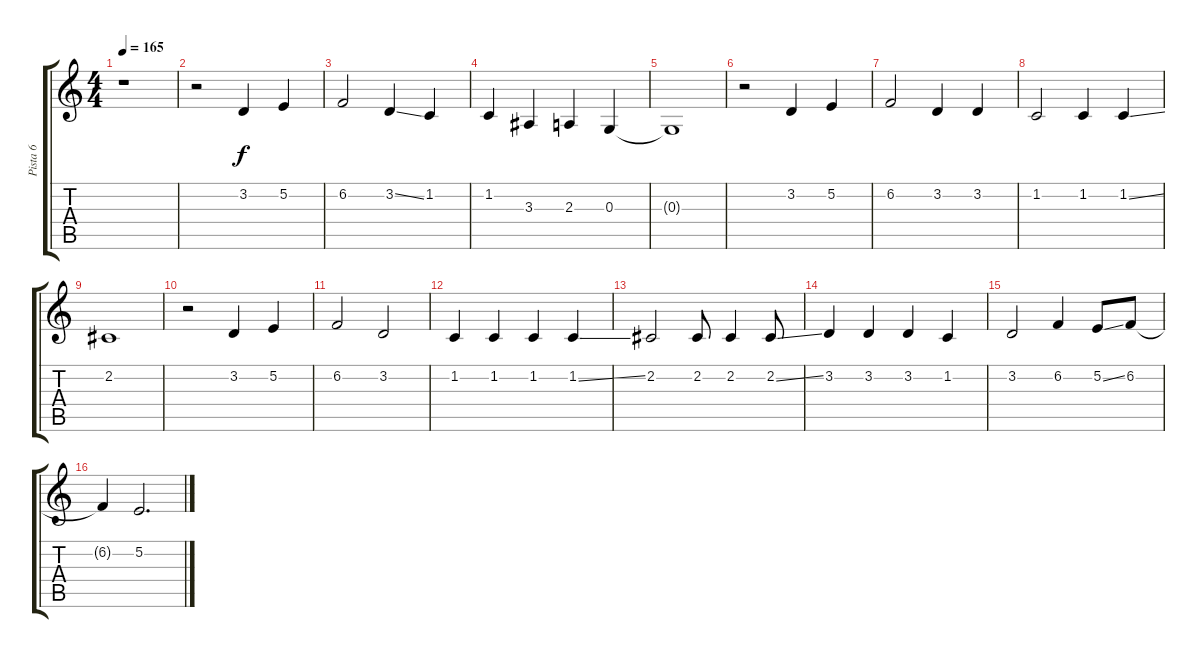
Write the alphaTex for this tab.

\track ("Pista 6" "Pista 6") {instrument electricgrandpiano}
\staff {score tabs}
\tuning (E4 B3 G3 D3 A2 E2) {hide}
\ts (4 4)
\tempo 165
\clef g2
\ks c
r.1{dy f} |
r.2 3.2.4 5.2.4 |
6.2.2 3.2{ss}.4 1.2.4 |
1.2.4 3.3.4 2.3.4 0.3.4 |
0.3{t}.1 |
r.2 3.2.4 5.2.4 |
6.2.2 3.2.4 3.2.4 |
1.2.2 1.2.4 1.2{ss}.4 |
2.2.1 |
r.2 3.2.4 5.2.4 |
6.2.2 3.2.2 |
1.2.4 1.2.4 1.2.4 1.2{ss}.4 |
2.2.2 2.2.8 2.2.4 2.2{ss}.8 |
3.2.4 3.2.4 3.2.4 1.2.4 |
3.2.2 6.2.4 5.2{ss}.8 6.2.8 |
6.2{t}.4 5.2.2{d}
